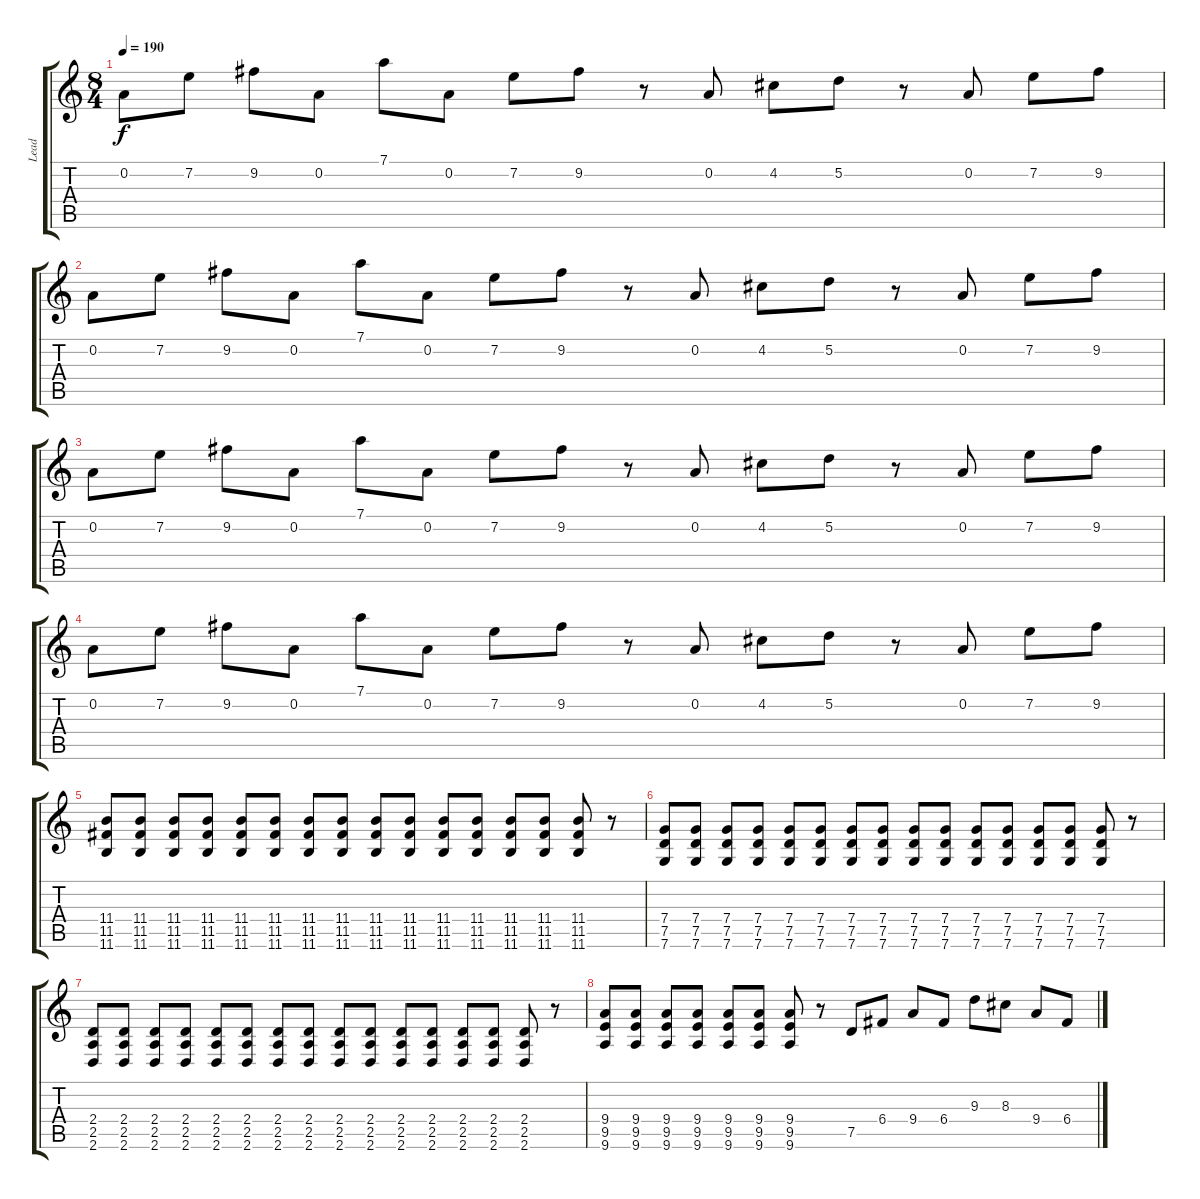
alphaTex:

\track ("Lead" "Lead") {instrument acousticguitarnylon}
\staff {score tabs}
\tuning (D4 A3 F3 C3 G2 C2) {hide}
\ts (8 4)
\tempo 190
\clef g2
\ks c
0.2.8{dy f} 7.2.8 9.2.8 0.2.8 7.1.8 0.2.8 7.2.8 9.2.8 r.8 0.2.8 4.2.8 5.2.8 r.8 0.2.8 7.2.8 9.2.8 |
0.2.8 7.2.8 9.2.8 0.2.8 7.1.8 0.2.8 7.2.8 9.2.8 r.8 0.2.8 4.2.8 5.2.8 r.8 0.2.8 7.2.8 9.2.8 |
0.2.8 7.2.8 9.2.8 0.2.8 7.1.8 0.2.8 7.2.8 9.2.8 r.8 0.2.8 4.2.8 5.2.8 r.8 0.2.8 7.2.8 9.2.8 |
0.2.8 7.2.8 9.2.8 0.2.8 7.1.8 0.2.8 7.2.8 9.2.8 r.8 0.2.8 4.2.8 5.2.8 r.8 0.2.8 7.2.8 9.2.8 |
(11.4 11.5 11.6).8 (11.4 11.5 11.6).8 (11.4 11.5 11.6).8 (11.4 11.5 11.6).8 (11.4 11.5 11.6).8 (11.4 11.5 11.6).8 (11.4 11.5 11.6).8 (11.4 11.5 11.6).8 (11.4 11.5 11.6).8 (11.4 11.5 11.6).8 (11.4 11.5 11.6).8 (11.4 11.5 11.6).8 (11.4 11.5 11.6).8 (11.4 11.5 11.6).8 (11.4 11.5 11.6).8 r.8 |
(7.4 7.5 7.6).8 (7.4 7.5 7.6).8 (7.4 7.5 7.6).8 (7.4 7.5 7.6).8 (7.4 7.5 7.6).8 (7.4 7.5 7.6).8 (7.4 7.5 7.6).8 (7.4 7.5 7.6).8 (7.4 7.5 7.6).8 (7.4 7.5 7.6).8 (7.4 7.5 7.6).8 (7.4 7.5 7.6).8 (7.4 7.5 7.6).8 (7.4 7.5 7.6).8 (7.4 7.5 7.6).8 r.8 |
(2.4 2.5 2.6).8 (2.4 2.5 2.6).8 (2.4 2.5 2.6).8 (2.4 2.5 2.6).8 (2.4 2.5 2.6).8 (2.4 2.5 2.6).8 (2.4 2.5 2.6).8 (2.4 2.5 2.6).8 (2.4 2.5 2.6).8 (2.4 2.5 2.6).8 (2.4 2.5 2.6).8 (2.4 2.5 2.6).8 (2.4 2.5 2.6).8 (2.4 2.5 2.6).8 (2.4 2.5 2.6).8 r.8 |
(9.4 9.5 9.6).8 (9.4 9.5 9.6).8 (9.4 9.5 9.6).8 (9.4 9.5 9.6).8 (9.4 9.5 9.6).8 (9.4 9.5 9.6).8 (9.4 9.5 9.6).8 r.8 7.5.8 6.4.8 9.4.8 6.4.8 9.3.8 8.3.8 9.4.8 6.4.8
